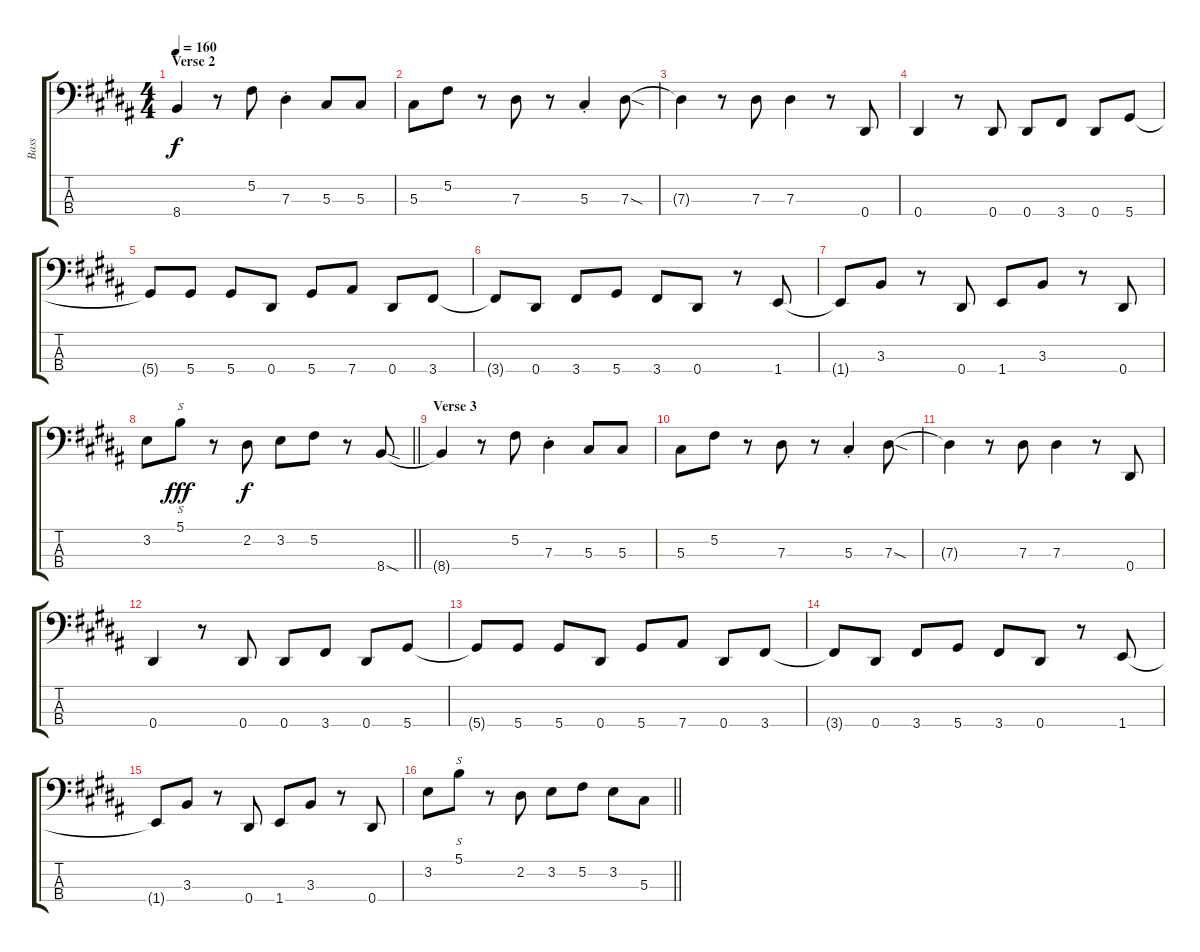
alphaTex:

\track ("Bass" "Bass") {instrument electricbassfinger}
\staff {score tabs}
\tuning (Gb2 Db2 Ab1 Eb1) {hide}
\ts (4 4)
\section ("" "Verse 2")
\tempo 160
\clef f4
\ks b
8.4{t}.4{dy f} r.8{instrument electricbassfinger} 5.2.8 7.3{st}.4 5.3.8 5.3.8 |
5.3.8 5.2.8 r.8 7.3.8 r.8 5.3{st}.4 7.3{sod}.8 |
7.3{t}.4 r.8 7.3.8 7.3.4 r.8 0.4.8 |
0.4.4 r.8 0.4.8 0.4.8 3.4.8 0.4.8 5.4.8 |
5.4{t}.8 5.4.8 5.4.8 0.4.8 5.4.8 7.4.8 0.4.8 3.4.8 |
3.4{t}.8 0.4.8 3.4.8 5.4.8 3.4.8 0.4.8 r.8 1.4.8 |
1.4{t}.8 3.3.8 r.8 0.4.8 1.4.8 3.3.8 r.8 0.4.8 |
\barLineRight lightlight
3.2.8 5.1.8{s dy fff volume 16 instrument slapbass2} r.8{volume 15 instrument electricbassfinger} 2.2.8{dy f} 3.2.8 5.2.8 r.8 8.4{sod}.8 |
\section ("" "Verse 3")
8.4{t}.4 r.8{instrument electricbassfinger} 5.2.8 7.3{st}.4 5.3.8 5.3.8 |
5.3.8 5.2.8 r.8 7.3.8 r.8 5.3{st}.4 7.3{sod}.8 |
7.3{t}.4 r.8 7.3.8 7.3.4 r.8 0.4.8 |
0.4.4 r.8 0.4.8 0.4.8 3.4.8 0.4.8 5.4.8 |
5.4{t}.8 5.4.8 5.4.8 0.4.8 5.4.8 7.4.8 0.4.8 3.4.8 |
3.4{t}.8 0.4.8 3.4.8 5.4.8 3.4.8 0.4.8 r.8 1.4.8 |
1.4{t}.8 3.3.8 r.8 0.4.8 1.4.8 3.3.8 r.8 0.4.8 |
\barLineRight lightlight
3.2.8 5.1.8{s volume 16 instrument slapbass2} r.8{volume 15 instrument electricbassfinger} 2.2.8 3.2.8 5.2.8 3.2.8 5.3.8
